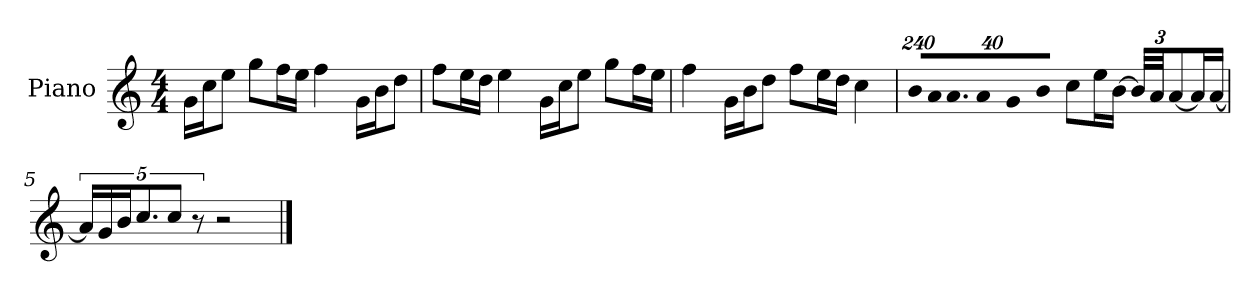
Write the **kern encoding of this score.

**kern
*part1
*staff1
*I"Piano
*I'P-no
*clefG2
*k[]
*M4/4
*MM90
=1
16g\LL
16cc\J
8ee\J
8gg\L
16ff\L
16ee\JJ
4ff\
16g\LL
16b\J
8dd\J
=2
8ff\L
16ee\L
16dd\JJ
4ee\
16g\LL
16cc\J
8ee\J
8gg\L
16ff\L
16ee\JJ
=3
4ff\
16g\LL
16b\J
8dd\J
8ff\L
16ee\L
16dd\JJ
4cc\
=4
*Xbrackettup
!LO:N:vis=16
1920%137b/LL
!LO:N:vis=32
640%23a/K
!LO:N:vis=16.
960%103a/J
!LO:N:vis=8
960%137a/
!LO:N:vis=16
1920%137g/L
!LO:N:vis=16
1920%137b/JJ
8cc\L
16ee\L
[16b\JJ
48b/LLL]
48a/JJ
[12a/
16a/L]
[16a/JJ
!!LO:LB:g=z
=5
*brackettup
20a/LL]
20g/
20b/J
10.cc/
10cc/J
10r
2r
==
*-
